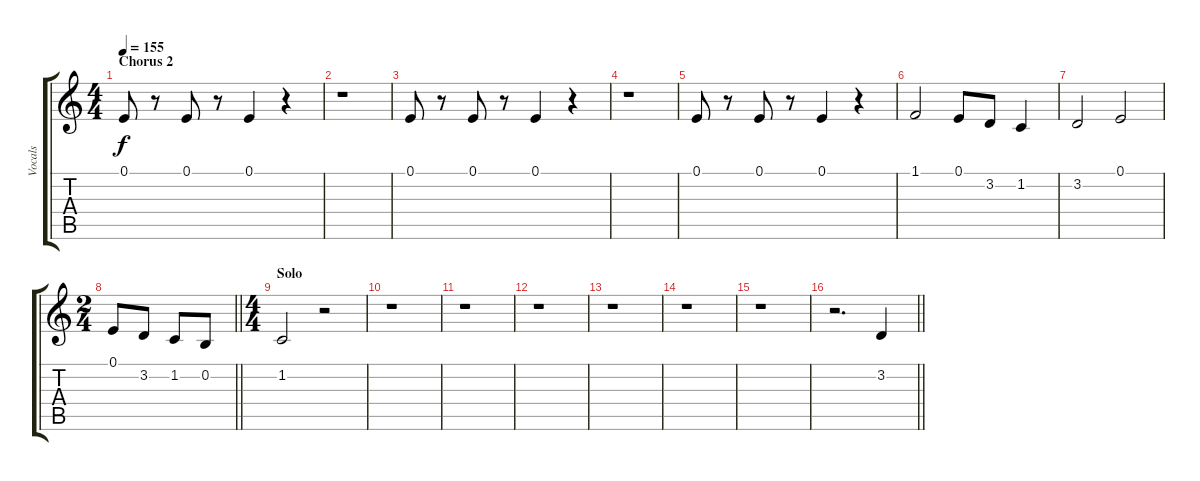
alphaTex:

\track ("Vocals" "Vocals") {instrument sopranosax}
\staff {score tabs}
\tuning (E4 B3 G3 D3 A2 E2) {hide}
\ts (4 4)
\section ("" "Chorus 2")
\tempo 155
\clef g2
\ks c
0.1.8{dy f} r.8 0.1.8 r.8 0.1.4 r.4 |
r.1 |
0.1.8 r.8 0.1.8 r.8 0.1.4 r.4 |
r.1 |
0.1.8 r.8 0.1.8 r.8 0.1.4 r.4 |
1.1.2 0.1.8 3.2.8 1.2.4 |
3.2.2 0.1.2 |
\ts (2 4)
\barLineRight lightlight
0.1.8 3.2.8 1.2.8 0.2.8 |
\ts (4 4)
\section ("" "Solo")
1.2.2 r.2 |
r.1 |
r.1 |
r.1 |
r.1 |
r.1 |
r.1 |
\barLineRight lightlight
r.2{d} 3.2.4
